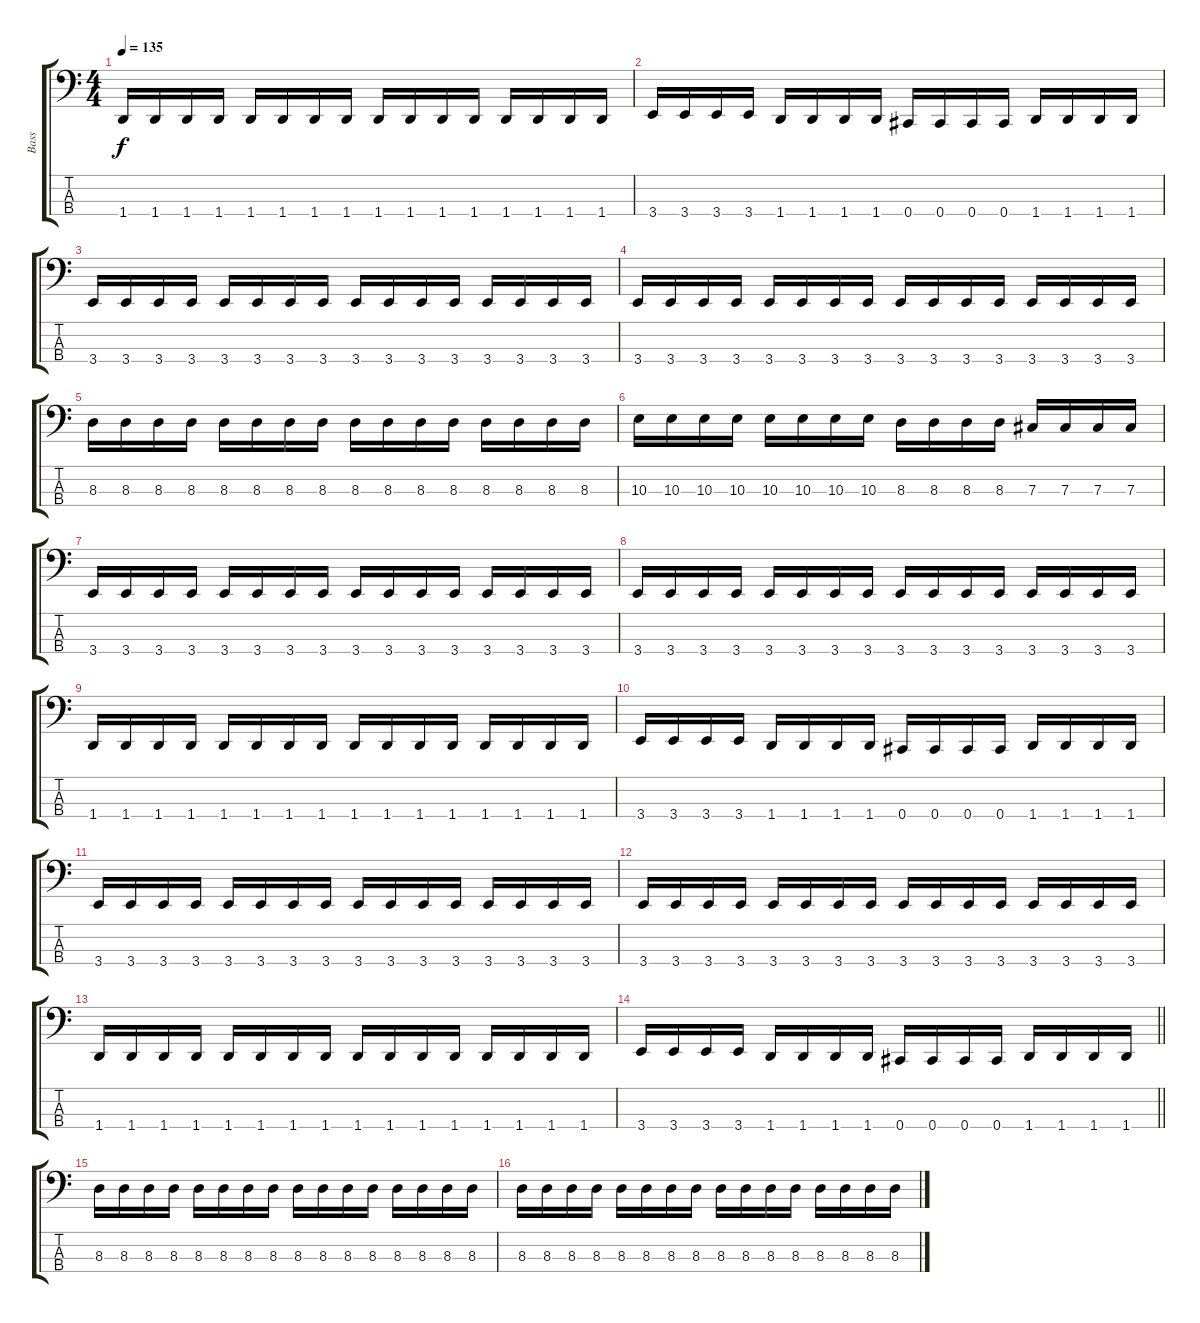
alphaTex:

\track ("Bass" "Bass") {instrument electricbassfinger}
\staff {score tabs}
\tuning (E2 B1 Gb1 Db1) {hide}
\ts (4 4)
\tempo 135
\clef f4
\ks c
1.4.16{dy f} 1.4.16 1.4.16 1.4.16 1.4.16 1.4.16 1.4.16 1.4.16 1.4.16 1.4.16 1.4.16 1.4.16 1.4.16 1.4.16 1.4.16 1.4.16 |
3.4.16 3.4.16 3.4.16 3.4.16 1.4.16 1.4.16 1.4.16 1.4.16 0.4.16 0.4.16 0.4.16 0.4.16 1.4.16 1.4.16 1.4.16 1.4.16 |
3.4.16 3.4.16 3.4.16 3.4.16 3.4.16 3.4.16 3.4.16 3.4.16 3.4.16 3.4.16 3.4.16 3.4.16 3.4.16 3.4.16 3.4.16 3.4.16 |
3.4.16 3.4.16 3.4.16 3.4.16 3.4.16 3.4.16 3.4.16 3.4.16 3.4.16 3.4.16 3.4.16 3.4.16 3.4.16 3.4.16 3.4.16 3.4.16 |
8.3.16 8.3.16 8.3.16 8.3.16 8.3.16 8.3.16 8.3.16 8.3.16 8.3.16 8.3.16 8.3.16 8.3.16 8.3.16 8.3.16 8.3.16 8.3.16 |
10.3.16 10.3.16 10.3.16 10.3.16 10.3.16 10.3.16 10.3.16 10.3.16 8.3.16 8.3.16 8.3.16 8.3.16 7.3.16 7.3.16 7.3.16 7.3.16 |
3.4.16 3.4.16 3.4.16 3.4.16 3.4.16 3.4.16 3.4.16 3.4.16 3.4.16 3.4.16 3.4.16 3.4.16 3.4.16 3.4.16 3.4.16 3.4.16 |
3.4.16 3.4.16 3.4.16 3.4.16 3.4.16 3.4.16 3.4.16 3.4.16 3.4.16 3.4.16 3.4.16 3.4.16 3.4.16 3.4.16 3.4.16 3.4.16 |
1.4.16 1.4.16 1.4.16 1.4.16 1.4.16 1.4.16 1.4.16 1.4.16 1.4.16 1.4.16 1.4.16 1.4.16 1.4.16 1.4.16 1.4.16 1.4.16 |
3.4.16 3.4.16 3.4.16 3.4.16 1.4.16 1.4.16 1.4.16 1.4.16 0.4.16 0.4.16 0.4.16 0.4.16 1.4.16 1.4.16 1.4.16 1.4.16 |
3.4.16 3.4.16 3.4.16 3.4.16 3.4.16 3.4.16 3.4.16 3.4.16 3.4.16 3.4.16 3.4.16 3.4.16 3.4.16 3.4.16 3.4.16 3.4.16 |
3.4.16 3.4.16 3.4.16 3.4.16 3.4.16 3.4.16 3.4.16 3.4.16 3.4.16 3.4.16 3.4.16 3.4.16 3.4.16 3.4.16 3.4.16 3.4.16 |
1.4.16 1.4.16 1.4.16 1.4.16 1.4.16 1.4.16 1.4.16 1.4.16 1.4.16 1.4.16 1.4.16 1.4.16 1.4.16 1.4.16 1.4.16 1.4.16 |
\barLineRight lightlight
3.4.16 3.4.16 3.4.16 3.4.16 1.4.16 1.4.16 1.4.16 1.4.16 0.4.16 0.4.16 0.4.16 0.4.16 1.4.16 1.4.16 1.4.16 1.4.16 |
8.3.16 8.3.16 8.3.16 8.3.16 8.3.16 8.3.16 8.3.16 8.3.16 8.3.16 8.3.16 8.3.16 8.3.16 8.3.16 8.3.16 8.3.16 8.3.16 |
8.3.16 8.3.16 8.3.16 8.3.16 8.3.16 8.3.16 8.3.16 8.3.16 8.3.16 8.3.16 8.3.16 8.3.16 8.3.16 8.3.16 8.3.16 8.3.16
